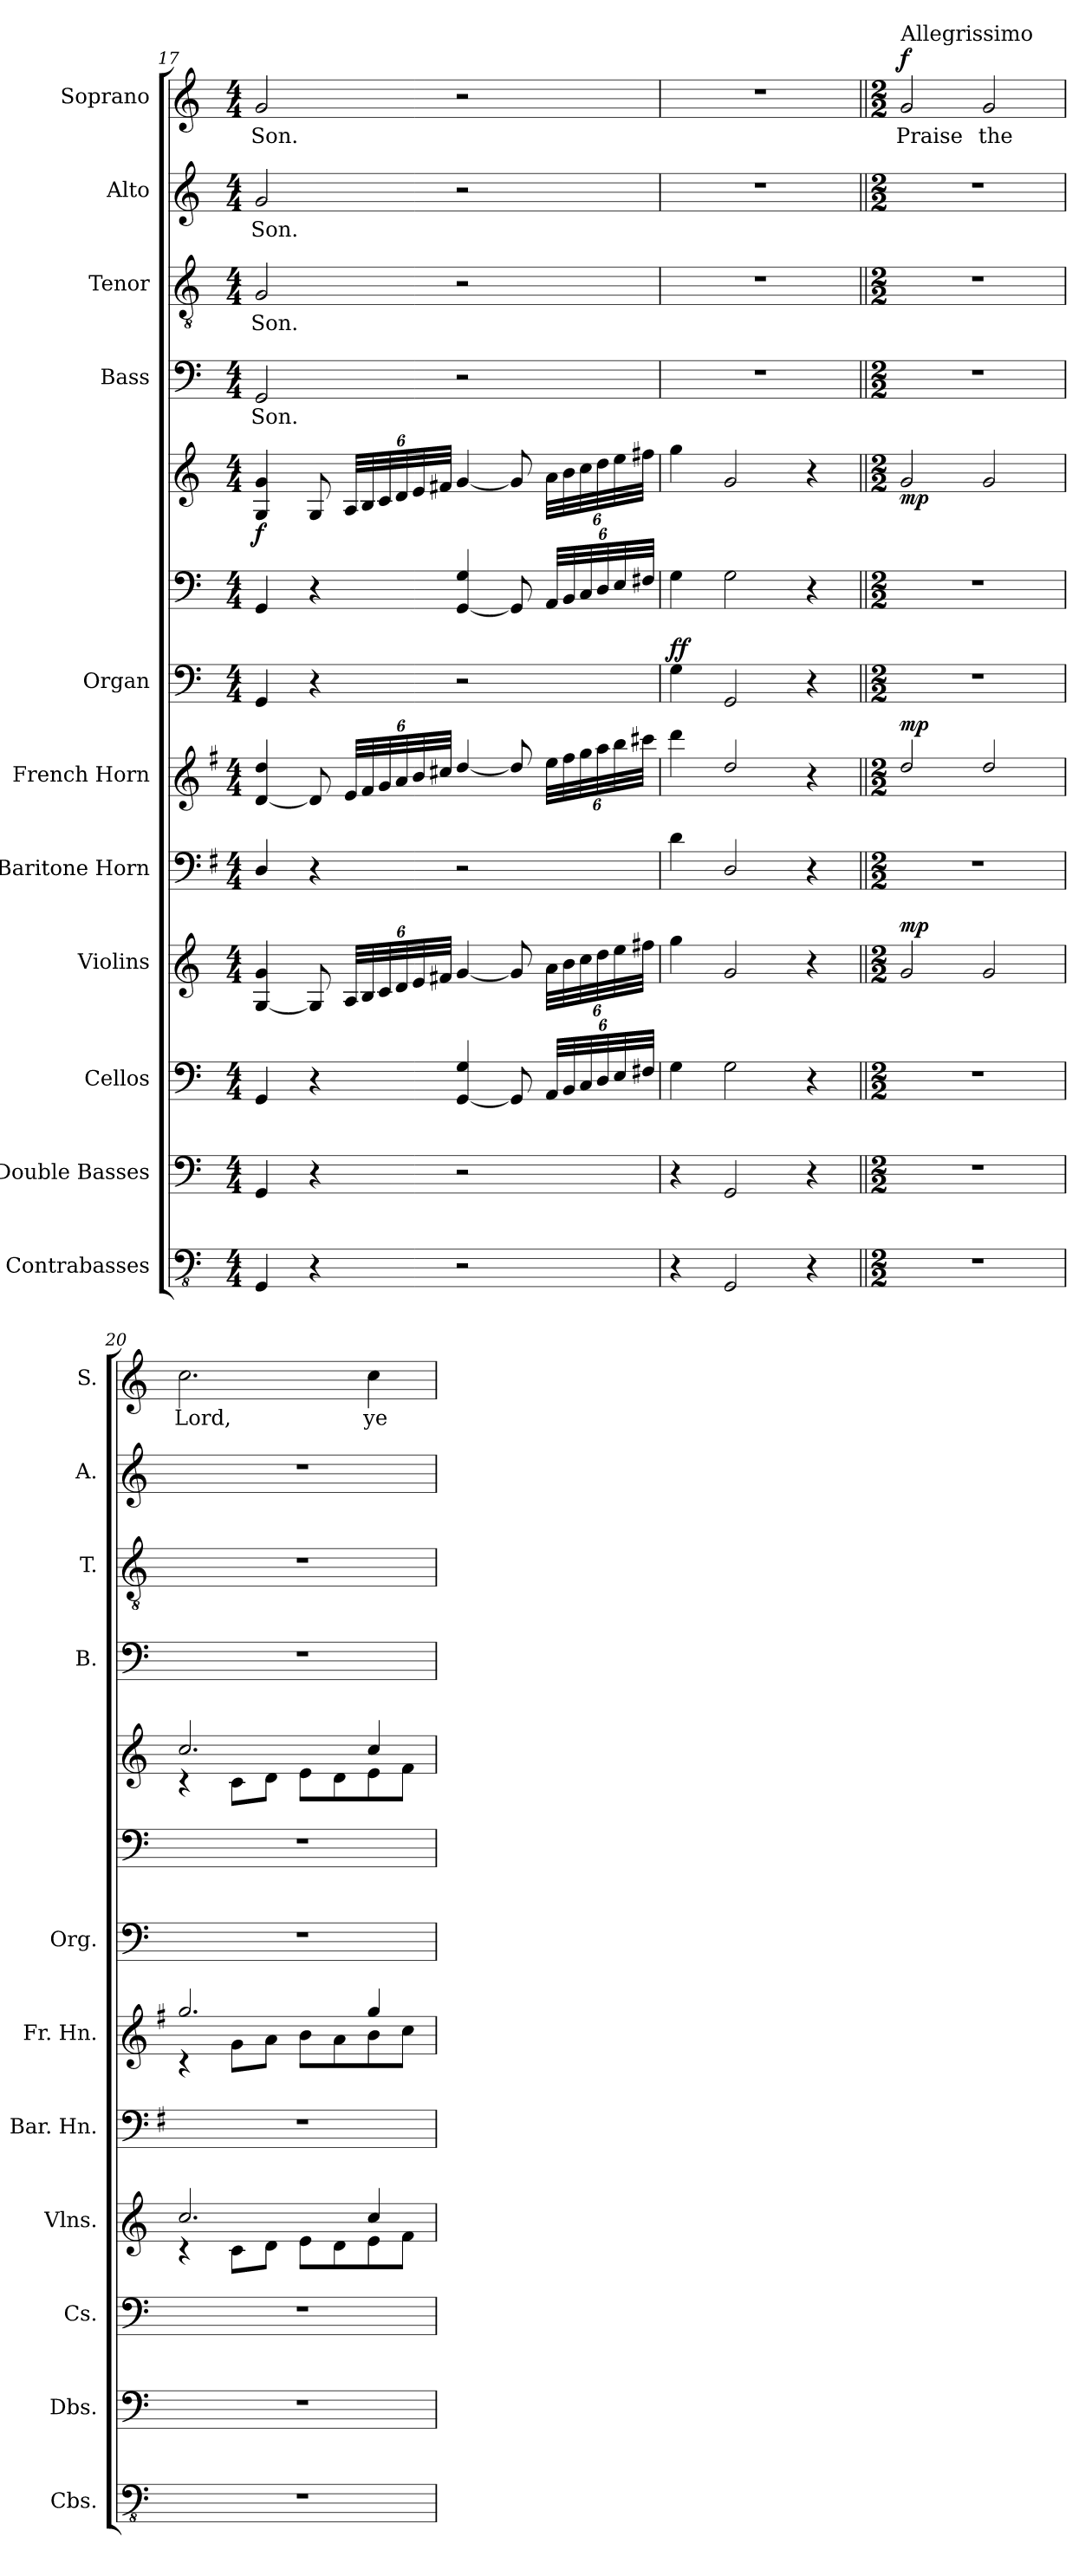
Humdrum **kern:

**kern	**kern	**kern	**kern	**dynam	**kern	**kern	**dynam	**kern	**kern	**kern	**dynam	**kern	**text	**kern	**text	**kern	**text	**kern	**text	**dynam
*part11	*part10	*part9	*part8	*part8	*part7	*part6	*part6	*part5	*part5	*part5	*part5	*part4	*part4	*part3	*part3	*part2	*part2	*part1	*part1	*part1
*staff13	*staff12	*staff11	*staff10	*staff10	*staff9	*staff8	*staff8	*staff7	*staff6	*staff5	*staff5/6/7	*staff4	*staff4	*staff3	*staff3	*staff2	*staff2	*staff1	*staff1	*staff1
*I"Contrabasses	*I"Double Basses	*I"Cellos	*I"Violins	*	*I"Baritone Horn	*I"French Horn	*	*I"Organ	*	*	*	*I"Bass	*	*I"Tenor	*	*I"Alto	*	*I"Soprano	*	*
*I'Cbs.	*I'Dbs.	*I'Cs.	*I'Vlns.	*	*I'Bar. Hn.	*I'Fr. Hn.	*	*I'Org.	*	*	*	*I'B.	*	*I'T.	*	*I'A.	*	*I'S.	*	*
*clefFv4	*clefF4	*clefF4	*clefG2	*	*clefF4	*clefG2	*	*clefF4	*clefF4	*clefG2	*	*clefF4	*	*clefGv2	*	*clefG2	*	*clefG2	*	*
*	*	*	*	*	*ITrd4c7	*ITrd4c7	*	*	*	*	*	*	*	*	*	*	*	*	*	*
*k[]	*k[]	*k[]	*k[]	*	*k[]	*k[]	*	*k[]	*k[]	*k[]	*	*k[]	*	*k[]	*	*k[]	*	*k[]	*	*
*C:	*C:	*C:	*C:	*	*C:	*C:	*	*C:	*C:	*C:	*	*C:	*	*C:	*	*C:	*	*C:	*	*
*M4/4	*M4/4	*M4/4	*M4/4	*	*M4/4	*M4/4	*	*M4/4	*M4/4	*M4/4	*	*M4/4	*	*M4/4	*	*M4/4	*	*M4/4	*	*
=17	=17	=17	=17	=17	=17	=17	=17	=17	=17	=17	=17	=17	=17	=17	=17	=17	=17	=17	=17	=17
!	!	!	!	!	!	!	!	!	!	!	!LO:DY:b	!	!	!	!	!	!	!	!	!
4GGG/	4GG/	4GG/	[4G/ 4g/	.	4GG/	[4G/ 4g/	.	4GG/	4GG/	4G/ 4g/	f	2GG/	Son.	2G/	Son.	2g/	Son.	2g/	Son.	.
4r	4r	4r	8G/]	.	4r	8G/]	.	4r	4r	8G/	.	.	.	.	.	.	.	.	.	.
*	*	*	*Xbrackettup	*	*	*Xbrackettup	*	*	*	*Xbrackettup	*	*	*	*	*	*	*	*	*	*
.	.	.	48A/LLL	.	.	48A/LLL	.	.	.	48A/LLL	.	.	.	.	.	.	.	.	.	.
.	.	.	48B/	.	.	48B/	.	.	.	48B/	.	.	.	.	.	.	.	.	.	.
.	.	.	48c/	.	.	48c/	.	.	.	48c/	.	.	.	.	.	.	.	.	.	.
.	.	.	48d/	.	.	48d/	.	.	.	48d/	.	.	.	.	.	.	.	.	.	.
.	.	.	48e/	.	.	48e/	.	.	.	48e/	.	.	.	.	.	.	.	.	.	.
.	.	.	48f#X/JJJ	.	.	48f#X/JJJ	.	.	.	48f#X/JJJ	.	.	.	.	.	.	.	.	.	.
2r	2r	[4GG/ 4G/	[4g/	.	2r	[4g/	.	2r	[4GG/ 4G/	[4g/	.	2r	.	2r	.	2r	.	2r	.	.
.	.	8GG/]	8g/]	.	.	8g/]	.	.	8GG/]	8g/]	.	.	.	.	.	.	.	.	.	.
*	*	*Xbrackettup	*	*	*	*	*	*	*Xbrackettup	*	*	*	*	*	*	*	*	*	*	*
.	.	48AA/LLL	48a\LLL	.	.	48a\LLL	.	.	48AA/LLL	48a\LLL	.	.	.	.	.	.	.	.	.	.
.	.	48BB/	48b\	.	.	48b\	.	.	48BB/	48b\	.	.	.	.	.	.	.	.	.	.
.	.	48C/	48cc\	.	.	48cc\	.	.	48C/	48cc\	.	.	.	.	.	.	.	.	.	.
.	.	48D/	48dd\	.	.	48dd\	.	.	48D/	48dd\	.	.	.	.	.	.	.	.	.	.
.	.	48E/	48ee\	.	.	48ee\	.	.	48E/	48ee\	.	.	.	.	.	.	.	.	.	.
.	.	48F#X/JJJ	48ff#X\JJJ	.	.	48ff#X\JJJ	.	.	48F#X/JJJ	48ff#X\JJJ	.	.	.	.	.	.	.	.	.	.
=18	=18	=18	=18	=18	=18	=18	=18	=18	=18	=18	=18	=18	=18	=18	=18	=18	=18	=18	=18	=18
!	!	!	!	!	!	!	!	!	!	!	!LO:DY:a=3	!	!	!	!	!	!	!	!	!
4r	4r	4G\	4gg\	.	4G\	4gg\	.	4G\	4G\	4gg\	ff	1r	.	1r	.	1r	.	1r	.	.
2GGG/	2GG/	2G\	2g/	.	2GG/	2g/	.	2GG/	2G\	2g/	.	.	.	.	.	.	.	.	.	.
4r	4r	4r	4r	.	4r	4r	.	4r	4r	4r	.	.	.	.	.	.	.	.	.	.
=19||	=19||	=19||	=19||	=19||	=19||	=19||	=19||	=19||	=19||	=19||	=19||	=19||	=19||	=19||	=19||	=19||	=19||	=19||	=19||	=19||
*M2/2	*M2/2	*M2/2	*M2/2	*	*M2/2	*M2/2	*	*M2/2	*M2/2	*M2/2	*	*M2/2	*	*M2/2	*	*M2/2	*	*M2/2	*	*
*	*	*	*	*	*	*	*	*	*	*	*	*	*	*	*	*	*	*MM156	*	*
!	!	!	!	!	!	!	!	!	!	!	!	!	!	!	!	!	!	!LO:TX:a:t=Allegrissimo	!	!
!	!	!	!	!LO:DY:a	!	!	!LO:DY:a	!	!	!	!LO:DY:b	!	!	!	!	!	!	!	!	!LO:DY:a
1r	1r	1r	2g/	mp	1r	2g/	mp	1r	1r	2g/	mp	1r	.	1r	.	1r	.	2g/	Praise	f
.	.	.	2g/	.	.	2g/	.	.	.	2g/	.	.	.	.	.	.	.	2g/	the	.
!!LO:PB:g=z
=20	=20	=20	=20	=20	=20	=20	=20	=20	=20	=20	=20	=20	=20	=20	=20	=20	=20	=20	=20	=20
*	*	*	*^	*	*	*^	*	*	*	*^	*	*	*	*	*	*	*	*	*	*
1r	1r	1r	2.cc/	4rc	.	1r	2.cc/	4rc	.	1r	1r	2.cc/	4rc	.	1r	.	1r	.	1r	.	2.cc\	Lord,	.
.	.	.	.	8c\L	.	.	.	8c\L	.	.	.	.	8c\L	.	.	.	.	.	.	.	.	.	.
.	.	.	.	8d\J	.	.	.	8d\J	.	.	.	.	8d\J	.	.	.	.	.	.	.	.	.	.
.	.	.	.	8e\L	.	.	.	8e\L	.	.	.	.	8e\L	.	.	.	.	.	.	.	.	.	.
.	.	.	.	8d\	.	.	.	8d\	.	.	.	.	8d\	.	.	.	.	.	.	.	.	.	.
.	.	.	4cc/	8e\	.	.	4cc/	8e\	.	.	.	4cc/	8e\	.	.	.	.	.	.	.	4cc\	ye	.
.	.	.	.	8f\J	.	.	.	8f\J	.	.	.	.	8f\J	.	.	.	.	.	.	.	.	.	.
*	*	*	*v	*v	*	*	*v	*v	*	*	*	*v	*v	*	*	*	*	*	*	*	*	*	*
=	=	=	=	=	=	=	=	=	=	=	=	=	=	=	=	=	=	=	=	=
*-	*-	*-	*-	*-	*-	*-	*-	*-	*-	*-	*-	*-	*-	*-	*-	*-	*-	*-	*-	*-
